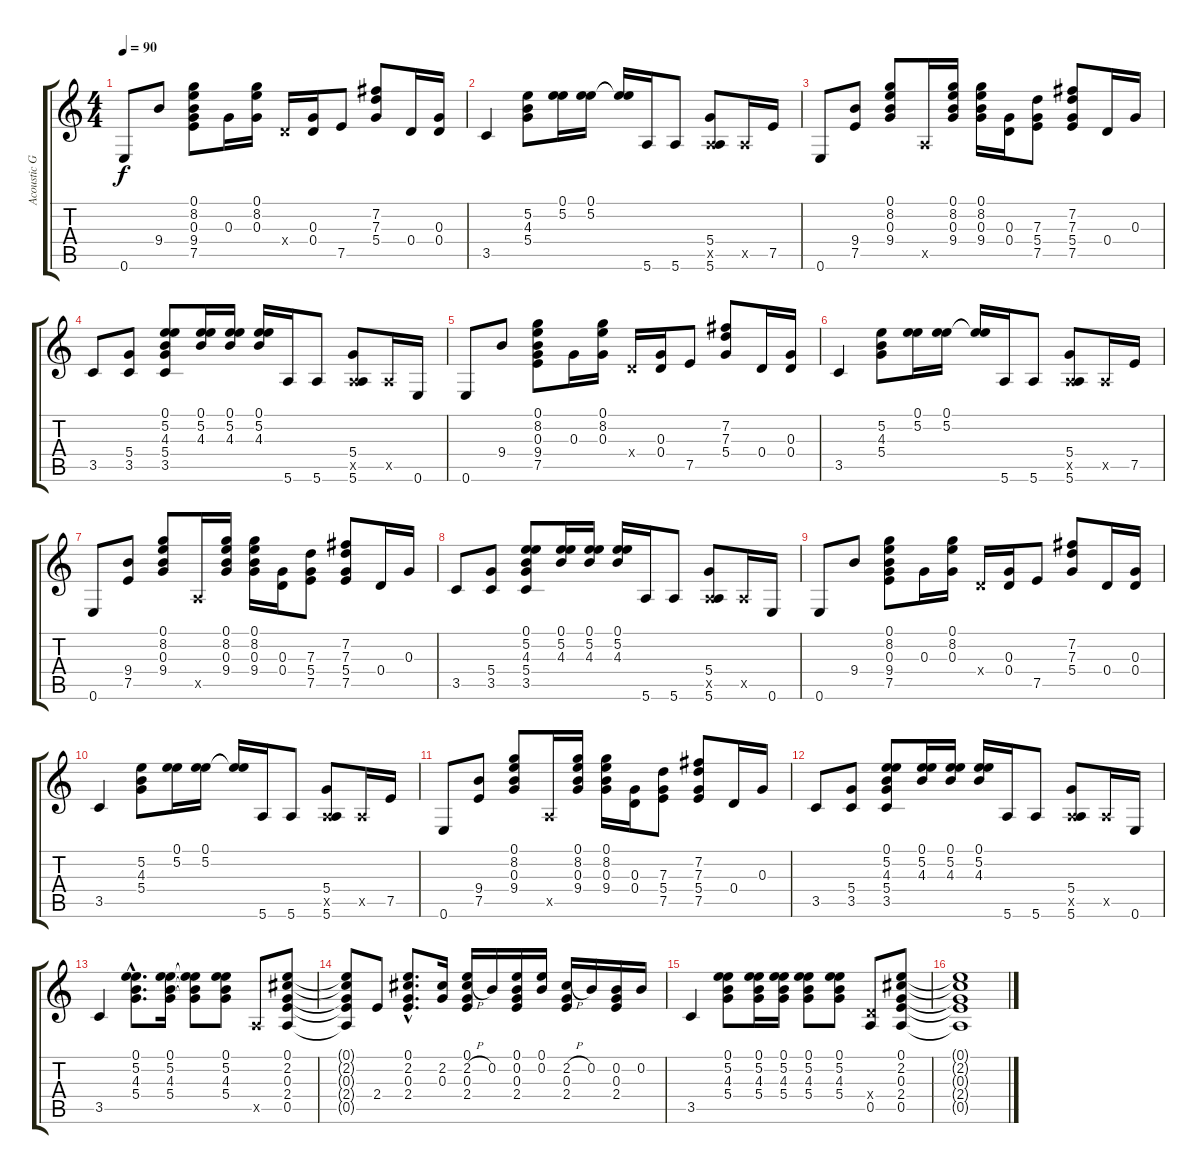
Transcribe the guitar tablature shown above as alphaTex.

\track ("Acoustic Gtr." "Acoustic G") {instrument acousticguitarsteel}
\staff {score tabs}
\tuning (E4 B3 G3 D3 A2 E2) {hide}
\ts (4 4)
\tempo 90
\clef g2
\ks c
0.6.8{dy f} 9.4.8 (0.1 8.2 0.3 9.4 7.5).8 0.3.16 (0.1 8.2 0.3).16 0.4{x}.16 (0.3 0.4).16 7.5.8 (7.2 7.3 5.4).8 0.4.16 (0.3 0.4).16 |
3.5.4 (5.2 4.3 5.4).8 (0.1 5.2).16 (0.1 5.2).16 (0.1{t} 5.2{t}).16 5.6.16 5.6.8 (5.4 0.5{x} 5.6).8 0.5{x}.16 7.5.16 |
0.6.8 (9.4 7.5).8 (0.1 8.2 0.3 9.4).8 0.5{x}.16 (0.1 8.2 0.3 9.4).16 (0.1 8.2 0.3 9.4).16 (0.3 0.4).16 (7.3 5.4 7.5).8 (7.2 7.3 5.4 7.5).8 0.4.16 0.3.16 |
3.5.8 (5.4 3.5).8 (0.1 5.2 4.3 5.4 3.5).8 (0.1 5.2 4.3).16 (0.1 5.2 4.3).16 (0.1 5.2 4.3).16 5.6.16 5.6.8 (5.4 0.5{x} 5.6).8 0.5{x}.16 0.6.16 |
0.6.8 9.4.8 (0.1 8.2 0.3 9.4 7.5).8 0.3.16 (0.1 8.2 0.3).16 0.4{x}.16 (0.3 0.4).16 7.5.8 (7.2 7.3 5.4).8 0.4.16 (0.3 0.4).16 |
3.5.4 (5.2 4.3 5.4).8 (0.1 5.2).16 (0.1 5.2).16 (0.1{t} 5.2{t}).16 5.6.16 5.6.8 (5.4 0.5{x} 5.6).8 0.5{x}.16 7.5.16 |
0.6.8 (9.4 7.5).8 (0.1 8.2 0.3 9.4).8 0.5{x}.16 (0.1 8.2 0.3 9.4).16 (0.1 8.2 0.3 9.4).16 (0.3 0.4).16 (7.3 5.4 7.5).8 (7.2 7.3 5.4 7.5).8 0.4.16 0.3.16 |
3.5.8 (5.4 3.5).8 (0.1 5.2 4.3 5.4 3.5).8 (0.1 5.2 4.3).16 (0.1 5.2 4.3).16 (0.1 5.2 4.3).16 5.6.16 5.6.8 (5.4 0.5{x} 5.6).8 0.5{x}.16 0.6.16 |
0.6.8 9.4.8 (0.1 8.2 0.3 9.4 7.5).8 0.3.16 (0.1 8.2 0.3).16 0.4{x}.16 (0.3 0.4).16 7.5.8 (7.2 7.3 5.4).8 0.4.16 (0.3 0.4).16 |
3.5.4 (5.2 4.3 5.4).8 (0.1 5.2).16 (0.1 5.2).16 (0.1{t} 5.2{t}).16 5.6.16 5.6.8 (5.4 0.5{x} 5.6).8 0.5{x}.16 7.5.16 |
0.6.8 (9.4 7.5).8 (0.1 8.2 0.3 9.4).8 0.5{x}.16 (0.1 8.2 0.3 9.4).16 (0.1 8.2 0.3 9.4).16 (0.3 0.4).16 (7.3 5.4 7.5).8 (7.2 7.3 5.4 7.5).8 0.4.16 0.3.16 |
3.5.8 (5.4 3.5).8 (0.1 5.2 4.3 5.4 3.5).8 (0.1 5.2 4.3).16 (0.1 5.2 4.3).16 (0.1 5.2 4.3).16 5.6.16 5.6.8 (5.4 0.5{x} 5.6).8 0.5{x}.16 0.6.16 |
3.5.4 (0.1{hac} 5.2{hac} 4.3{hac} 5.4{hac}).8{d} (0.1 5.2 4.3 5.4).16 (0.1{t} 5.2{t} 4.3{t} 5.4{t}).8 (0.1 5.2 4.3 5.4).8 0.5{x}.8 (0.1 2.2 0.3 2.4 0.5).8 |
(0.1{t} 2.2{t} 0.3{t} 2.4{t} 0.5{t}).8 2.4.8 (0.1{hac} 2.2{hac} 0.3{hac} 2.4{hac}).8{d} (2.2 0.3).16 (0.1 2.2{h} 0.3 2.4).16 0.2.16 (0.1 0.2 0.3 2.4).16 (0.1 0.2).16 (2.2{h} 0.3 2.4).16 0.2.16 (0.2 0.3 2.4).16 0.2.16 |
3.5.4 (0.1 5.2 4.3 5.4).8 (0.1 5.2 4.3 5.4).16 (0.1 5.2 4.3 5.4).16 (0.1 5.2 4.3 5.4).8 (0.1 5.2 4.3 5.4).8 (0.4{x} 0.5).8 (0.1 2.2 0.3 2.4 0.5).8 |
(0.1{t} 2.2{t} 0.3{t} 2.4{t} 0.5{t}).1
